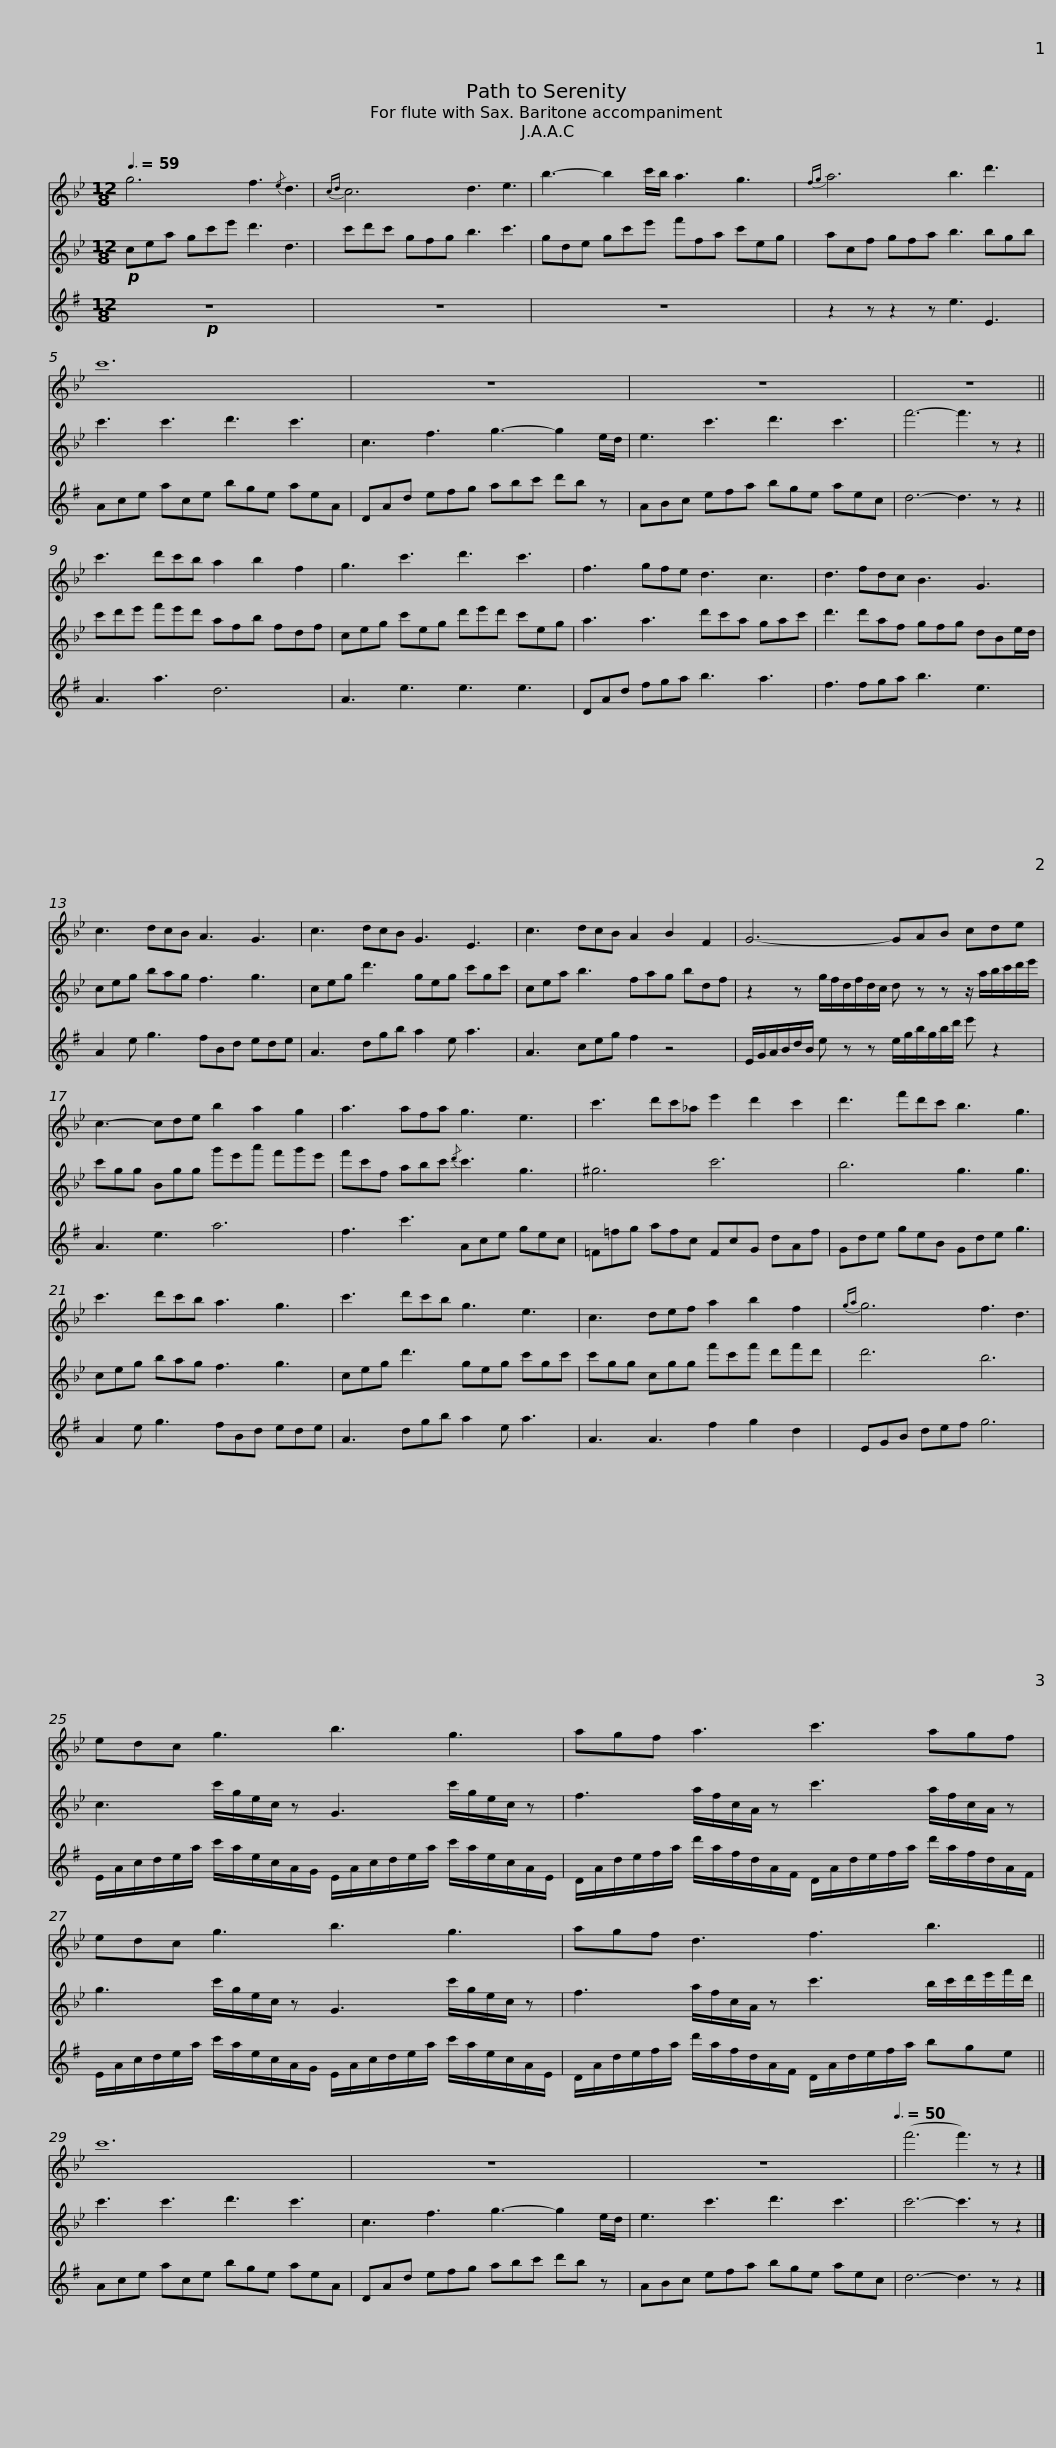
X:1
%%score 1 2 3
L:1/8
Q:3/8=59
M:12/8
I:linebreak $
K:Bb
V:1 treble
V:2 treble
V:3 treble transpose=-21
V:1
 g6 f3{/e} d3 |{cd} c6 d3 e3 |$ b3- b2 c'/b/ a3 g3 |{fg} a6 b3 d'3 | c'12 |$ %5
 z12 | z12 | z12 ||$ c'3 d'c'b a2 b2 f2 | g3 c'3 d'3 c'3 |$ %10
 f3 gfe d3 c3 | d3 fdc B3 G3 | c3 dcB A3 G3 |$ c3 dcB G3 E3 | c3 dcB A2 B2 F2 |$ %15
 G6- GAB cde | c3- cde b2 a2 g2 |$ a3 afa g3 e3 | c'3 d'c'_a e'2 d'2 c'2 |$ d'3 f'd'c' b3 g3 | %20
 c'3 d'c'b a3 g3 | c'3 d'c'b g3 e3 |$ c3 def a2 b2 f2 |{ga} g6 f3 d3 |$ edc g3 b3 g3 |$ %25
 agf a3 c'3 agf |$ edc g3 b3 g3 |$ agf d3 f3 b3 || c'12 |$ z12 | %30
 z12[Q:3/8=57][Q:3/8=55][Q:3/8=50] | (f'6 f'3) z z2 |] %32
V:2
!p! cea gc'e' d'3 d3 | c'd'c' gfg b3 c'3 |$ gde gc'e' f'fa c'eg | acf gfa b3 bgb | c'3 c'3 d'3 c'3 |$ %5
 c3 f3 g3- g2 e/d/ | e3 c'3 d'3 c'3 | f'6- f'3 z z2 ||$ c'd'e' f'e'd' afb fdf | ceg c'eg d'e'd' c'eg |$ %10
 a3 a3 d'c'a gac' | d'3 d'af gfg dBe/d/ | ceg bag f3 g3 |$ ceg d'3 geg c'gc' | cea b3 fag bdf |$ %15
 z2 z g/f/d/f/d/c/ d z z z/ a/b/c'/d'/e'/ | c'gg Bgg g'e'a' f'g'e' |$ f'c'f abc'{/d'} c'3 g3 | ^g6 c'6 |$ b6 g3 g3 | %20
 ceg bag f3 g3 | ceg d'3 geg c'gc' |$ c'gg cgg f'c'f' d'f'd' | d'6 b6 |$ c3 c'/g/e/c/ z G3 c'/g/e/c/ z |$ %25
 f3 a/f/c/A/ z c'3 a/f/c/A/ z |$ g3 c'/g/e/c/ z G3 c'/g/e/c/ z |$ f3 a/f/c/A/ z c'3 b/c'/d'/e'/f'/d'/ || c'3 c'3 d'3 c'3 |$ c3 f3 g3- g2 e/d/ | %30
 e3 c'3 d'3 c'3 | c'6- c'3 z z2 |] %32
V:3
[K:G]!p! z12 | z12 |$ z12 | z2 z z2 z e3 E3 | Ace ace bge aeA |$ %5
 DAd efg abc' d'b z | ABc efa bge aec | d6- d3 z z2 ||$ A3 a3 d6 | A3 e3 e3 e3 |$ %10
 DAd fga b3 a3 | f3 fga b3 e3 | A2 e g3 fBd ede |$ A3 dgb a2 e a3 | A3 ceg f2 z4 |$ %15
 E/G/A/B/d/B/ e z z e/g/b/g/b/d'/ e' z2 | A3 e3 a6 |$ f3 c'3 Ace gec | =F=fg afc FcG dAf |$ Gde geB Gde g3 | %20
 A2 e g3 fBd ede | A3 dgb a2 e a3 |$ A3 A3 f2 g2 d2 | EGB def g6 |$ E/A/c/d/e/a/ c'/a/e/c/A/G/ E/A/c/d/e/a/ c'/a/e/c/A/E/ |$ %25
 D/A/d/e/f/a/ d'/a/f/d/A/F/ D/A/d/e/f/a/ d'/a/f/d/A/F/ |$ E/A/c/d/e/a/ c'/a/e/c/A/G/ E/A/c/d/e/a/ c'/a/e/c/A/E/ |$ D/A/d/e/f/a/ d'/a/f/d/A/F/ D/A/d/e/f/a/ bge || Ace ace bge aeA |$ DAd efg abc' d'b z | %30
 ABc efa bge aec | d6- d3 z z2 |] %32
